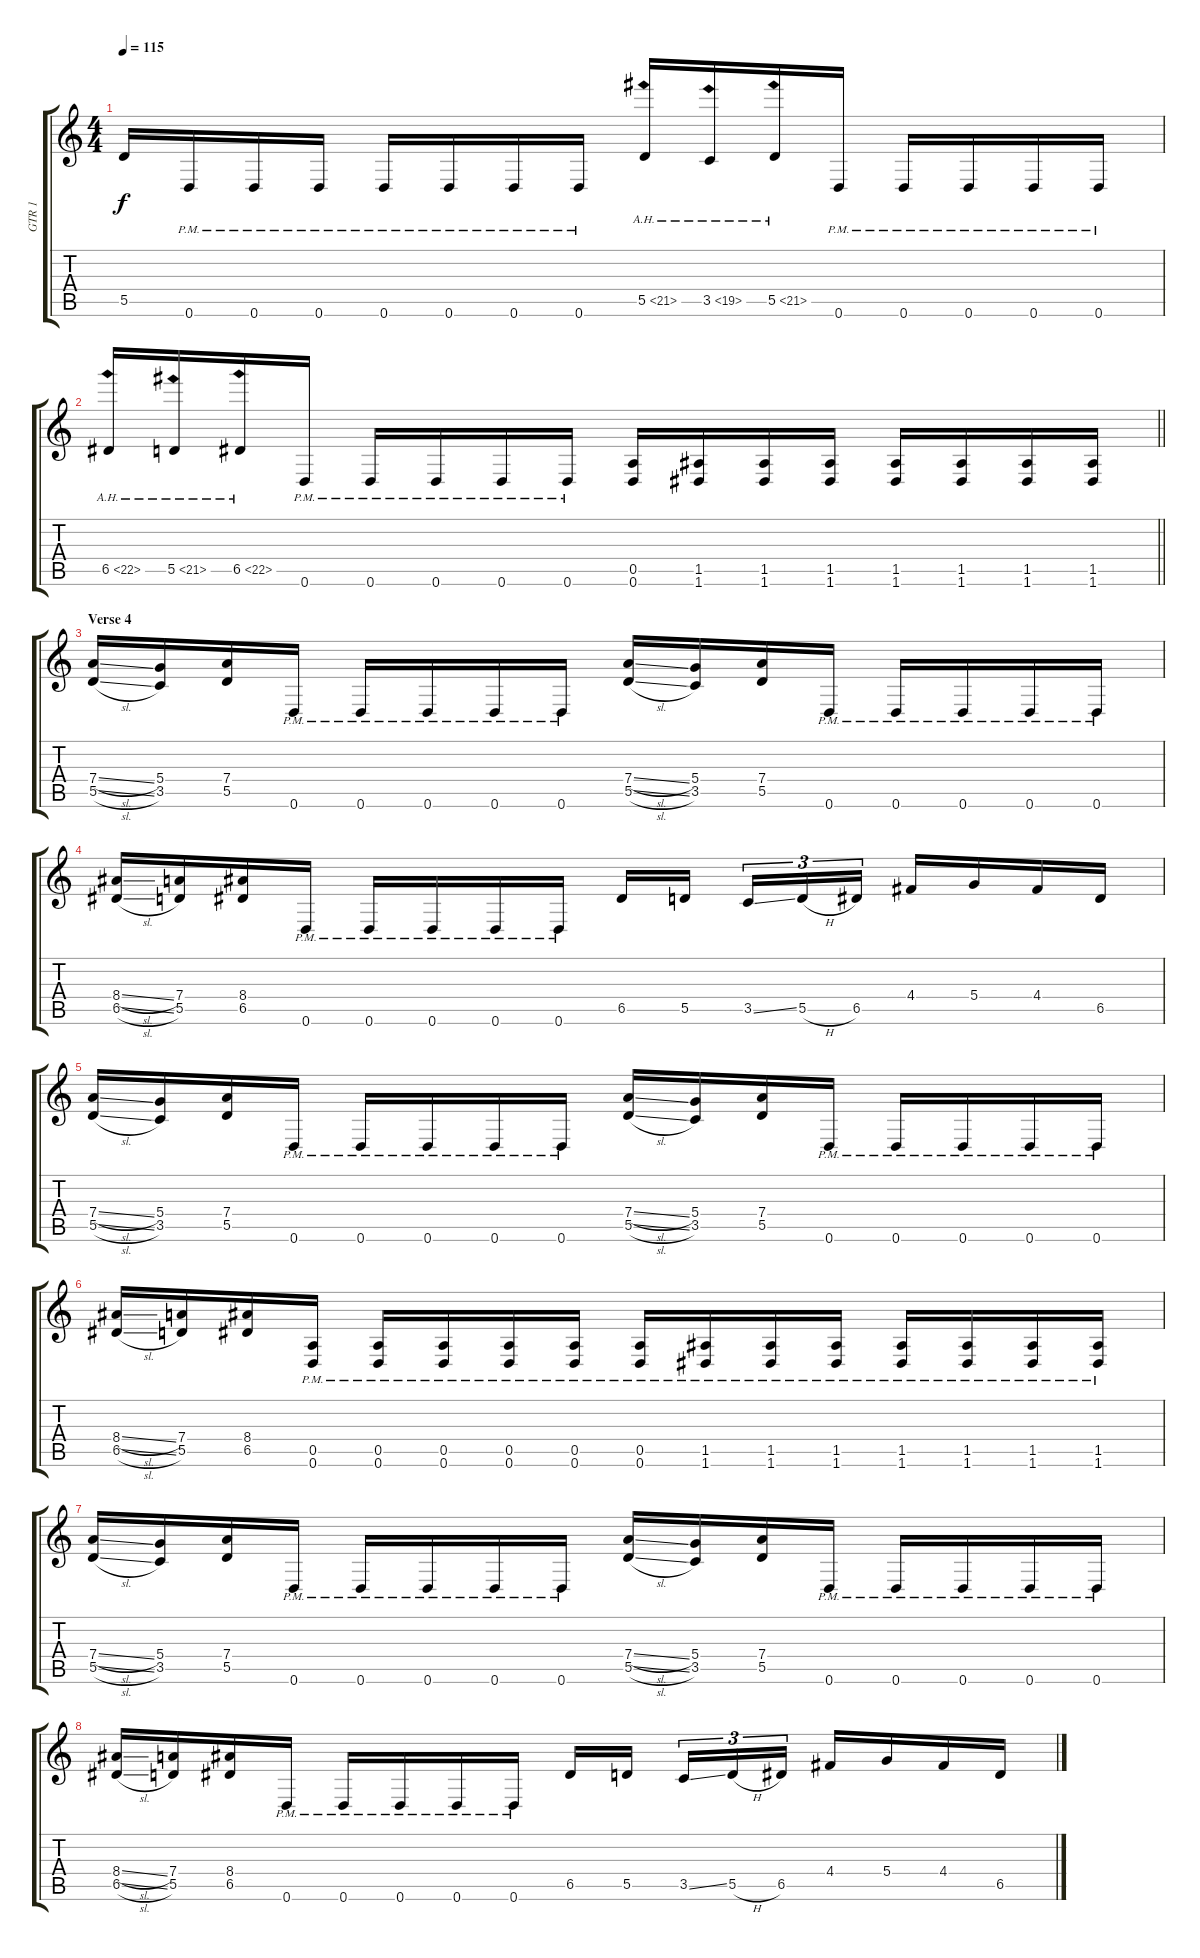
\track ("GTR 1" "GTR 1") {instrument distortionguitar}
\staff {score tabs}
\tuning (E4 B3 G3 D3 A2 D2) {hide}
\ts (4 4)
\tempo 115
\clef g2
\ks c
5.5.16{dy f} 0.6{pm}.16 0.6{pm}.16 0.6{pm}.16 0.6{pm}.16 0.6{pm}.16 0.6{pm}.16 0.6{pm}.16 5.5{ah 16}.16 3.5{ah 16}.16 5.5{ah 16}.16 0.6{pm}.16 0.6{pm}.16 0.6{pm}.16 0.6{pm}.16 0.6{pm}.16 |
\barLineRight lightlight
6.5{ah 16}.16 5.5{ah 16}.16 6.5{ah 16}.16 0.6{pm}.16 0.6{pm}.16 0.6{pm}.16 0.6{pm}.16 0.6{pm}.16 (0.5 0.6).16{balance 0} (1.5 1.6).16 (1.5 1.6).16 (1.5 1.6).16 (1.5 1.6).16 (1.5 1.6).16 (1.5 1.6).16 (1.5 1.6).16 |
\section ("" "Verse 4")
(7.4{sl} 5.5{sl}).16 (5.4 3.5).16 (7.4 5.5).16 0.6{pm}.16 0.6{pm}.16 0.6{pm}.16 0.6{pm}.16 0.6{pm}.16 (7.4{sl} 5.5{sl}).16 (5.4 3.5).16 (7.4 5.5).16 0.6{pm}.16 0.6{pm}.16 0.6{pm}.16 0.6{pm}.16 0.6{pm}.16 |
(8.4{sl} 6.5{sl}).16 (7.4 5.5).16 (8.4 6.5).16 0.6{pm}.16 0.6{pm}.16 0.6{pm}.16 0.6{pm}.16 0.6{pm}.16 6.5.16 5.5.16{beam splitsecondary} 3.5{ss}.16{tu (3 2)} 5.5{h}.16{tu (3 2)} 6.5.16{tu (3 2)} 4.4.16 5.4.16 4.4.16 6.5.16 |
(7.4{sl} 5.5{sl}).16 (5.4 3.5).16 (7.4 5.5).16 0.6{pm}.16 0.6{pm}.16 0.6{pm}.16 0.6{pm}.16 0.6{pm}.16 (7.4{sl} 5.5{sl}).16 (5.4 3.5).16 (7.4 5.5).16 0.6{pm}.16 0.6{pm}.16 0.6{pm}.16 0.6{pm}.16 0.6{pm}.16 |
(8.4{sl} 6.5{sl}).16 (7.4 5.5).16 (8.4 6.5).16 (0.5{pm} 0.6{pm}).16 (0.5{pm} 0.6{pm}).16 (0.5{pm} 0.6{pm}).16 (0.5{pm} 0.6{pm}).16 (0.5{pm} 0.6{pm}).16 (0.5{pm} 0.6{pm}).16 (1.5{pm} 1.6{pm}).16 (1.5{pm} 1.6{pm}).16 (1.5{pm} 1.6{pm}).16 (1.5{pm} 1.6{pm}).16 (1.5{pm} 1.6{pm}).16 (1.5{pm} 1.6{pm}).16 (1.5{pm} 1.6{pm}).16 |
(7.4{sl} 5.5{sl}).16 (5.4 3.5).16 (7.4 5.5).16 0.6{pm}.16 0.6{pm}.16 0.6{pm}.16 0.6{pm}.16 0.6{pm}.16 (7.4{sl} 5.5{sl}).16 (5.4 3.5).16 (7.4 5.5).16 0.6{pm}.16 0.6{pm}.16 0.6{pm}.16 0.6{pm}.16 0.6{pm}.16 |
(8.4{sl} 6.5{sl}).16 (7.4 5.5).16 (8.4 6.5).16 0.6{pm}.16 0.6{pm}.16 0.6{pm}.16 0.6{pm}.16 0.6{pm}.16 6.5.16 5.5.16{beam splitsecondary} 3.5{ss}.16{tu (3 2)} 5.5{h}.16{tu (3 2)} 6.5.16{tu (3 2)} 4.4.16 5.4.16 4.4.16 6.5.16
